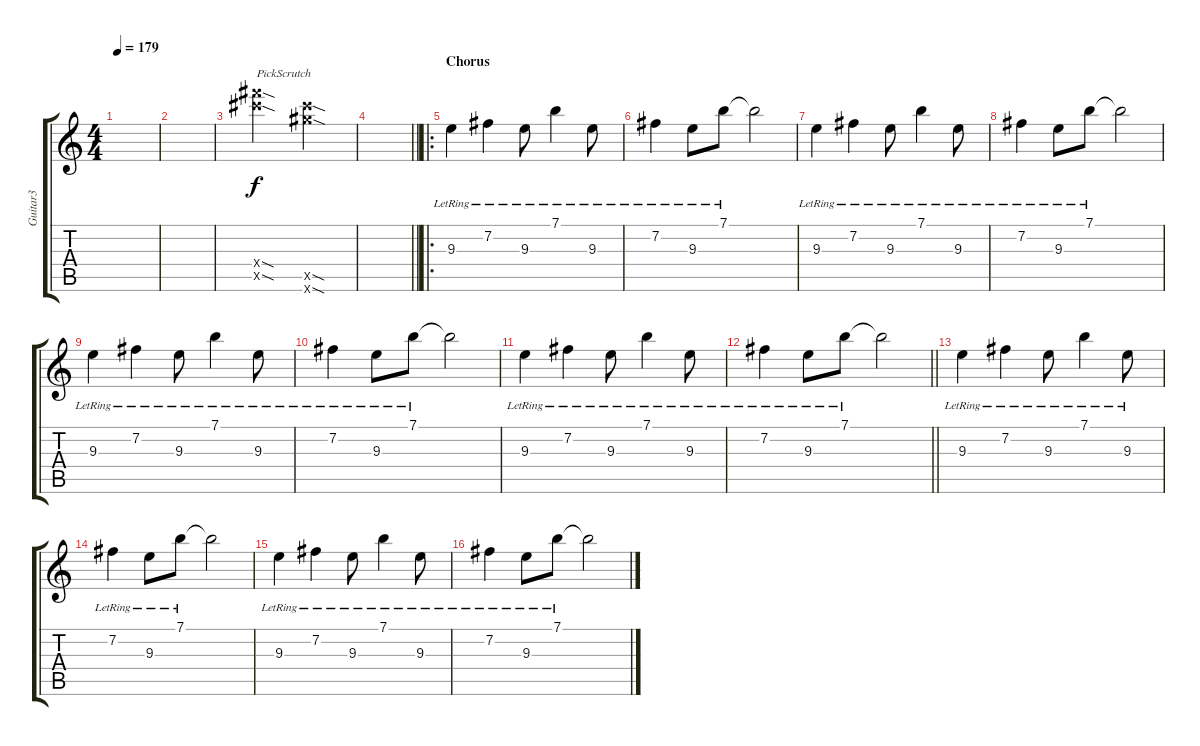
\track ("Guitar3" "Guitar3") {instrument electricguitarclean}
\staff {score tabs}
\tuning (E4 B3 G3 D3 A2 E2) {hide}
\ts (4 4)
\tempo 179
\clef g2
\ks c
|
|
(28.4{sod x} 28.5{sod x}).2{txt "PickScrutch" balance 2 instrument overdrivenguitar} (28.5{sod x} 28.6{sod x}).2{balance 14 instrument overdrivenguitar} |
\barLineRight lightlight
|
\ro
\section ("" "Chorus")
9.3{lr}.4{balance 8 instrument electricguitarclean} 7.2{lr}.4 9.3{lr}.8 7.1{lr}.4 9.3{lr}.8 |
7.2{lr}.4 9.3{lr}.8 7.1{lr}.8 7.1{t}.2 |
9.3{lr}.4 7.2{lr}.4 9.3{lr}.8 7.1{lr}.4 9.3{lr}.8 |
7.2{lr}.4 9.3{lr}.8 7.1{lr}.8 7.1{t}.2 |
9.3{lr}.4 7.2{lr}.4 9.3{lr}.8 7.1{lr}.4 9.3{lr}.8 |
7.2{lr}.4 9.3{lr}.8 7.1{lr}.8 7.1{t}.2 |
9.3{lr}.4 7.2{lr}.4 9.3{lr}.8 7.1{lr}.4 9.3{lr}.8 |
\barLineRight lightlight
7.2{lr}.4 9.3{lr}.8 7.1{lr}.8 7.1{t}.2 |
9.3{lr}.4 7.2{lr}.4 9.3{lr}.8 7.1{lr}.4 9.3{lr}.8 |
7.2{lr}.4 9.3{lr}.8 7.1{lr}.8 7.1{t}.2 |
9.3{lr}.4 7.2{lr}.4 9.3{lr}.8 7.1{lr}.4 9.3{lr}.8 |
7.2{lr}.4 9.3{lr}.8 7.1{lr}.8 7.1{t}.2
